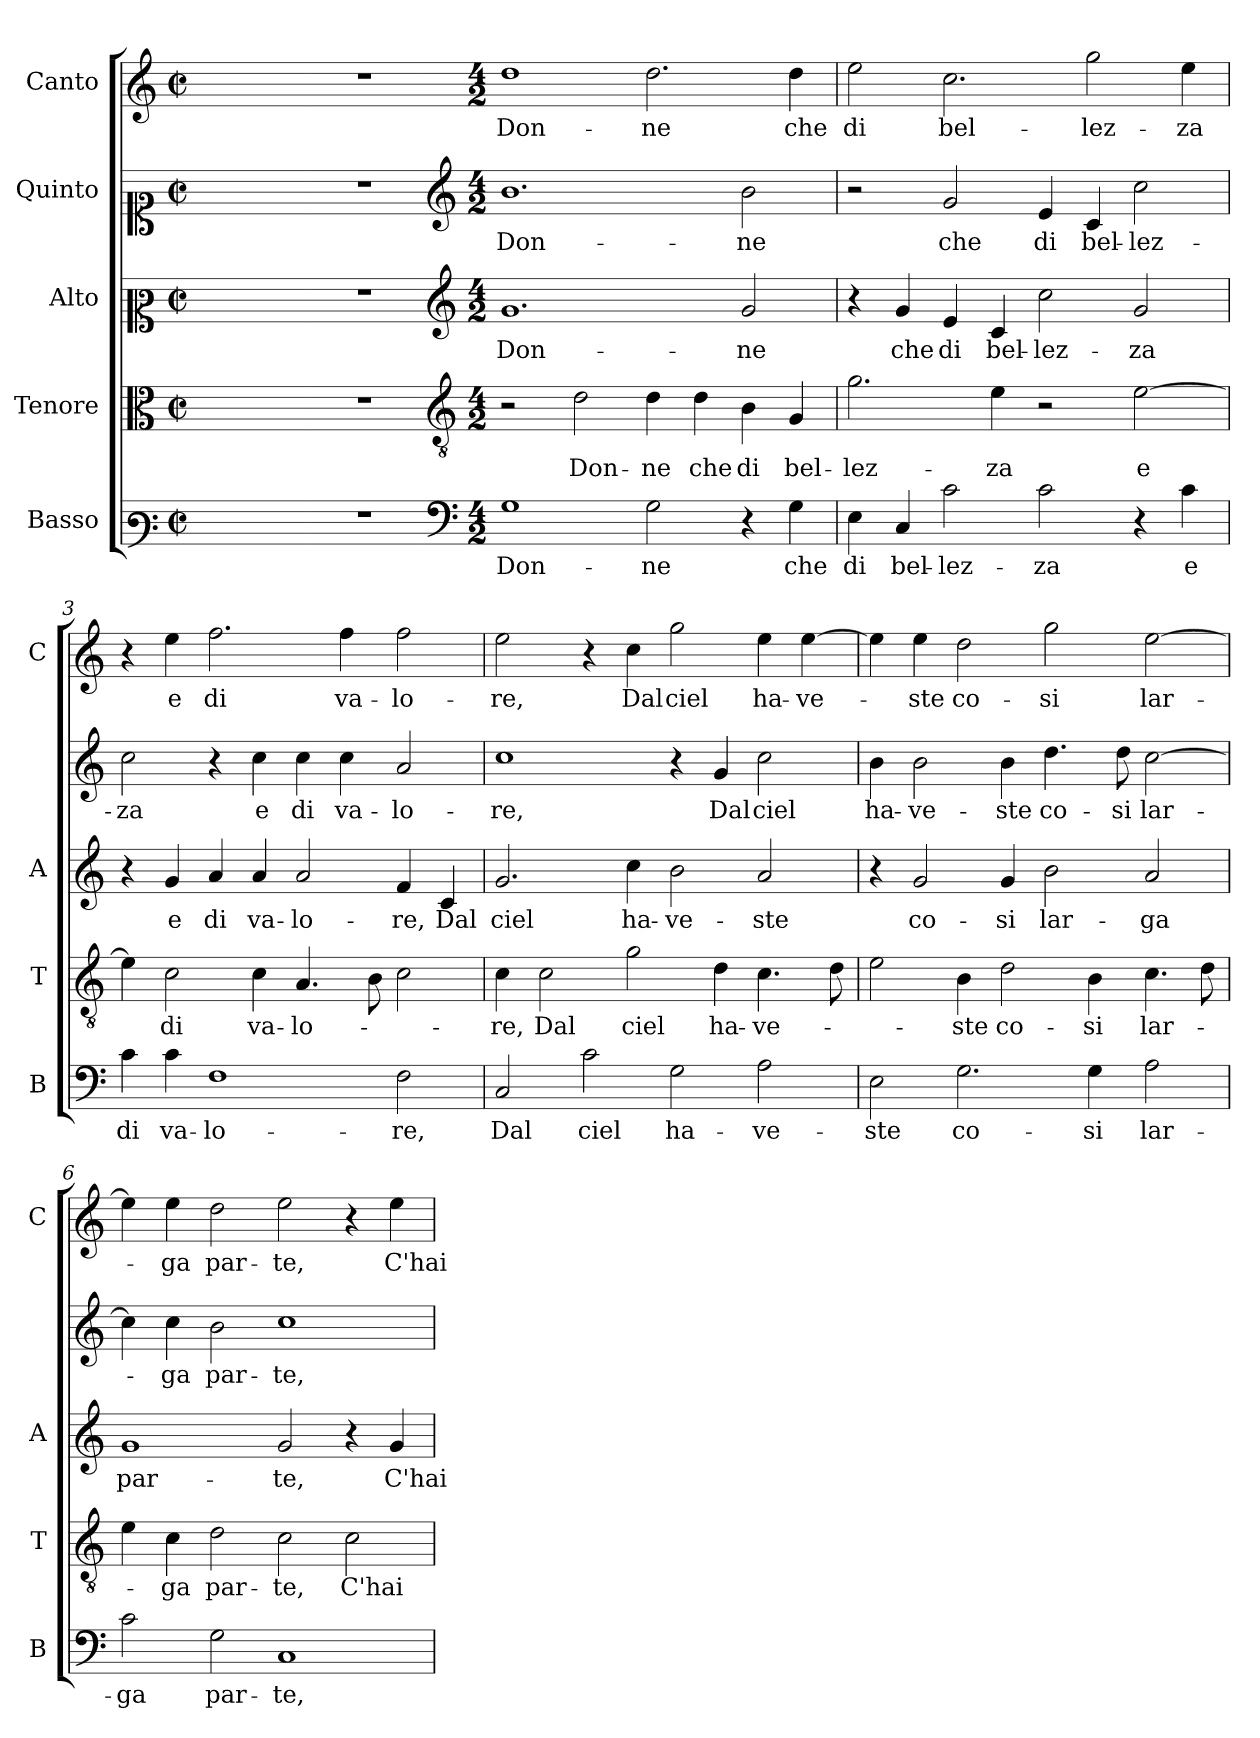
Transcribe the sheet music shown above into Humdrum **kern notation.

**kern	**text	**kern	**text	**kern	**text	**kern	**text	**kern	**text
*part5	*part5	*part4	*part4	*part3	*part3	*part2	*part2	*part1	*part1
*staff5	*staff5	*staff4	*staff4	*staff3	*staff3	*staff2	*staff2	*staff1	*staff1
*I"Basso	*	*I"Tenore	*	*I"Alto	*	*I"Quinto	*	*I"Canto	*
*I'B	*	*I'T	*	*I'A	*	*	*	*I'C	*
*clefF3	*	*clefC3	*	*clefC2	*	*clefC1	*	*clefG2	*
*k[]	*	*k[]	*	*k[]	*	*k[]	*	*k[]	*
*C:	*	*C:	*	*C:	*	*C:	*	*C:	*
*M2/2	*	*M2/2	*	*M2/2	*	*M2/2	*	*M2/2	*
*met(c|)	*	*met(c|)	*	*met(c|)	*	*met(c|)	*	*met(c|)	*
=	=	=	=	=	=	=	=	=	=
1ryy	.	1ryy	.	1ryy	.	1ryy	.	1ryy	.
=1X-	=1X-	=1X-	=1X-	=1X-	=1X-	=1X-	=1X-	=1X-	=1X-
1r	.	1r	.	1r	.	1r	.	1r	.
=1-	=1-	=1-	=1-	=1-	=1-	=1-	=1-	=1-	=1-
*clefF4	*	*clefGv2	*	*clefG2	*	*clefG2	*	*	*
*M4/2	*	*M4/2	*	*M4/2	*	*M4/2	*	*M4/2	*
!	!LO:LY:b	!	!	!	!LO:LY:b	!	!LO:LY:b	!	!LO:LY:b
1G	Don-	2r	.	1.g	Don-	1.b	Don-	1dd	Don-
!	!	!	!LO:LY:b	!	!	!	!	!	!
.	.	2d\	Don-	.	.	.	.	.	.
!	!LO:LY:b	!	!LO:LY:b	!	!	!	!	!	!LO:LY:b
2G\	-ne	4d\	-ne	.	.	.	.	2.dd\	-ne
!	!	!	!LO:LY:b	!	!	!	!	!	!
.	.	4d\	che	.	.	.	.	.	.
!	!	!	!LO:LY:b	!	!LO:LY:b	!	!LO:LY:b	!	!
4r	.	4B\	di	2g/	-ne	2b\	-ne	.	.
!	!LO:LY:b	!	!LO:LY:b	!	!	!	!	!	!LO:LY:b
4G\	che	4G/	bel-	.	.	.	.	4dd\	che
=2	=2	=2	=2	=2	=2	=2	=2	=2	=2
!	!LO:LY:b	!	!LO:LY:b	!	!	!	!	!	!LO:LY:b
4E\	di	2.g\	-lez-	4r	.	2r	.	2ee\	di
!	!LO:LY:b	!	!	!	!LO:LY:b	!	!	!	!
4C/	bel-	.	.	4g/	che	.	.	.	.
!	!LO:LY:b	!	!	!	!LO:LY:b	!	!LO:LY:b	!	!LO:LY:b
2c\	-lez-	.	.	4e/	di	2g/	che	2.cc\	bel-
!	!	!	!LO:LY:b	!	!LO:LY:b	!	!	!	!
.	.	4e\	-za	4c/	bel-	.	.	.	.
!	!LO:LY:b	!	!	!	!LO:LY:b	!	!LO:LY:b	!	!
2c\	-za	2r	.	2cc\	-lez-	4e/	di	.	.
!	!	!	!	!	!	!	!LO:LY:b	!	!LO:LY:b
.	.	.	.	.	.	4c/	bel-	2gg\	-lez-
!	!	!	!LO:LY:b	!	!LO:LY:b	!	!LO:LY:b	!	!
4r	.	[2e\	e	2g/	-za	2cc\	-lez-	.	.
!	!LO:LY:b	!	!	!	!	!	!	!	!LO:LY:b
4c\	e	.	.	.	.	.	.	4ee\	-za
=3	=3	=3	=3	=3	=3	=3	=3	=3	=3
!	!LO:LY:b	!	!	!	!	!	!LO:LY:b	!	!
4c\	di	4e\]	.	4r	.	2cc\	-za	4r	.
!	!LO:LY:b	!	!LO:LY:b	!	!LO:LY:b	!	!	!	!LO:LY:b
4c\	va-	2c\	di	4g/	e	.	.	4ee\	e
!	!LO:LY:b	!	!	!	!LO:LY:b	!	!	!	!LO:LY:b
1F	-lo-	.	.	4a/	di	4r	.	2.ff\	di
!	!	!	!LO:LY:b	!	!LO:LY:b	!	!LO:LY:b	!	!
.	.	4c\	va-	4a/	va-	4cc\	e	.	.
!	!	!	!LO:LY:b	!	!LO:LY:b	!	!LO:LY:b	!	!
.	.	4.A/	-lo-	2a/	-lo-	4cc\	di	.	.
!	!	!	!	!	!	!	!LO:LY:b	!	!LO:LY:b
.	.	.	.	.	.	4cc\	va-	4ff\	va-
.	.	8B\	.	.	.	.	.	.	.
!	!LO:LY:b	!	!	!	!LO:LY:b	!	!LO:LY:b	!	!LO:LY:b
2F\	-re,	2c\	.	4f/	-re,	2a/	-lo-	2ff\	-lo-
!	!	!	!	!	!LO:LY:b	!	!	!	!
.	.	.	.	4c/	Dal	.	.	.	.
!!LO:LB:g=z
=4	=4	=4	=4	=4	=4	=4	=4	=4	=4
!	!LO:LY:b	!	!LO:LY:b	!	!LO:LY:b	!	!LO:LY:b	!	!LO:LY:b
2C/	Dal	4c\	-re,	2.g/	ciel	1cc	-re,	2ee\	-re,
!	!	!	!LO:LY:b	!	!	!	!	!	!
.	.	2c\	Dal	.	.	.	.	.	.
!	!LO:LY:b	!	!	!	!	!	!	!	!
2c\	ciel	.	.	.	.	.	.	4r	.
!	!	!	!LO:LY:b	!	!LO:LY:b	!	!	!	!LO:LY:b
.	.	2g\	ciel	4cc\	ha-	.	.	4cc\	Dal
!	!LO:LY:b	!	!	!	!LO:LY:b	!	!	!	!LO:LY:b
2G\	ha-	.	.	2b\	-ve-	4r	.	2gg\	ciel
!	!	!	!LO:LY:b	!	!	!	!LO:LY:b	!	!
.	.	4d\	ha-	.	.	4g/	Dal	.	.
!	!LO:LY:b	!	!LO:LY:b	!	!LO:LY:b	!	!LO:LY:b	!	!LO:LY:b
2A\	-ve-	4.c\	-ve-	2a/	-ste	2cc\	ciel	4ee\	ha-
!	!	!	!	!	!	!	!	!	!LO:LY:b
.	.	.	.	.	.	.	.	[4ee\	-ve-
.	.	8d\	.	.	.	.	.	.	.
=5	=5	=5	=5	=5	=5	=5	=5	=5	=5
!	!LO:LY:b	!	!	!	!	!	!LO:LY:b	!	!
2E\	-ste	2e\	.	4r	.	4b\	ha-	4ee\]	.
!	!	!	!	!	!LO:LY:b	!	!LO:LY:b	!	!LO:LY:b
.	.	.	.	2g/	co-	2b\	-ve-	4ee\	-ste
!	!LO:LY:b	!	!LO:LY:b	!	!	!	!	!	!LO:LY:b
2.G\	co-	4B\	-ste	.	.	.	.	2dd\	co-
!	!	!	!LO:LY:b	!	!LO:LY:b	!	!LO:LY:b	!	!
.	.	2d\	co-	4g/	-si	4b\	-ste	.	.
!	!	!	!	!	!LO:LY:b	!	!LO:LY:b	!	!LO:LY:b
.	.	.	.	2b\	lar-	4.dd\	co-	2gg\	-si
!	!LO:LY:b	!	!LO:LY:b	!	!	!	!	!	!
4G\	-si	4B\	-si	.	.	.	.	.	.
!	!	!	!	!	!	!	!LO:LY:b	!	!
.	.	.	.	.	.	8dd\	-si	.	.
!	!LO:LY:b	!	!LO:LY:b	!	!LO:LY:b	!	!LO:LY:b	!	!LO:LY:b
2A\	lar-	4.c\	lar-	2a/	-ga	[2cc\	lar-	[2ee\	lar-
.	.	8d\	.	.	.	.	.	.	.
=6	=6	=6	=6	=6	=6	=6	=6	=6	=6
!	!LO:LY:b	!	!	!	!LO:LY:b	!	!	!	!
2c\	-ga	4e\	.	1g	par-	4cc\]	.	4ee\]	.
!	!	!	!LO:LY:b	!	!	!	!LO:LY:b	!	!LO:LY:b
.	.	4c\	-ga	.	.	4cc\	-ga	4ee\	-ga
!	!LO:LY:b	!	!LO:LY:b	!	!	!	!LO:LY:b	!	!LO:LY:b
2G\	par-	2d\	par-	.	.	2b\	par-	2dd\	par-
!	!LO:LY:b	!	!LO:LY:b	!	!LO:LY:b	!	!LO:LY:b	!	!LO:LY:b
1C	-te,	2c\	-te,	2g/	-te,	1cc	-te,	2ee\	-te,
!	!	!	!LO:LY:b	!	!	!	!	!	!
.	.	2c\	C'hai	4r	.	.	.	4r	.
!	!	!	!	!	!LO:LY:b	!	!	!	!LO:LY:b
.	.	.	.	4g/	C'hai	.	.	4ee\	C'hai
=	=	=	=	=	=	=	=	=	=
*-	*-	*-	*-	*-	*-	*-	*-	*-	*-
